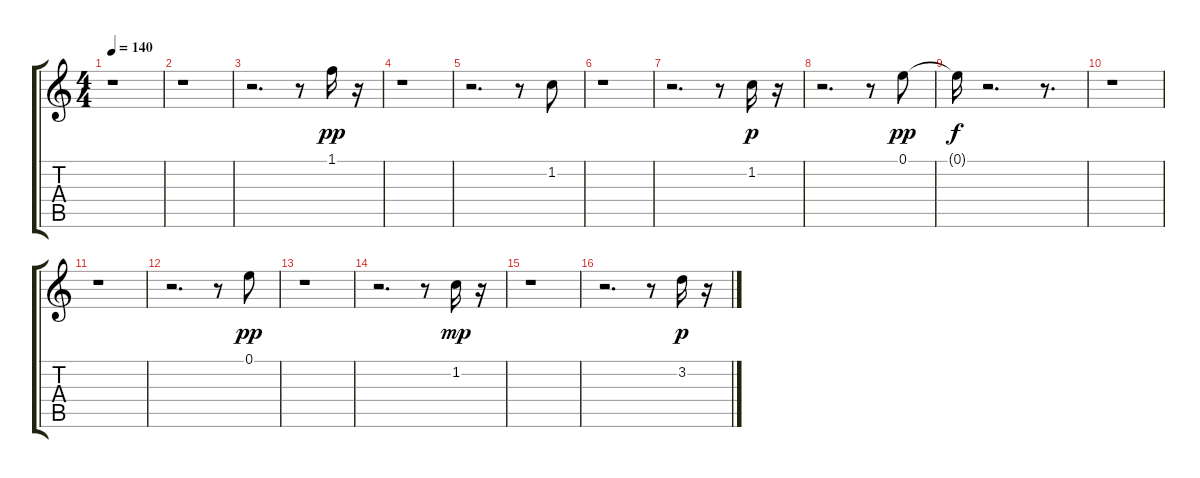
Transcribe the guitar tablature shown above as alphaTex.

\track "" {instrument electricbassfinger}
\staff {score tabs}
\tuning (E4 B3 G3 D3 A2 E2) {hide}
\ts (4 4)
\tempo 140
\clef g2
\ks c
r.1{dy pp instrument electricbassfinger} |
r.1 |
r.2{d} r.8 1.1.16 r.16 |
r.1 |
r.2{d} r.8 1.2.8 |
r.1 |
r.2{d} r.8 1.2.16{dy p} r.16 |
r.2{d} r.8 0.1.8{dy pp} |
0.1{t}.16{dy f} r.2{d} r.8{d} |
r.1 |
r.1 |
r.2{d} r.8 0.1.8{dy pp} |
r.1 |
r.2{d} r.8 1.2.16{dy mp} r.16 |
r.1 |
r.2{d} r.8 3.2.16{dy p} r.16
